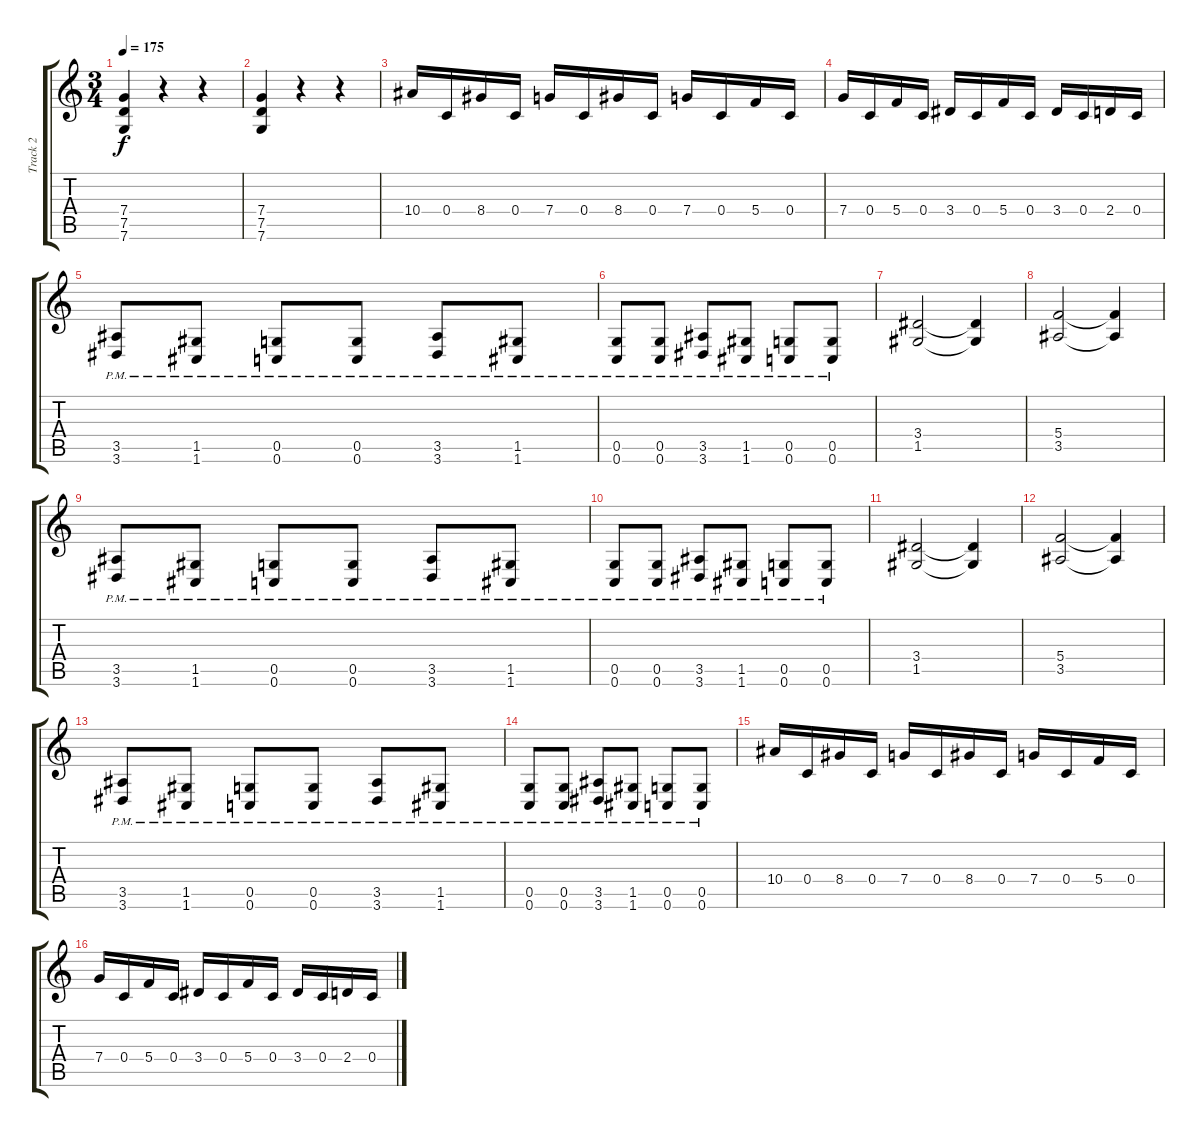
\track ("Track 2" "Track 2") {instrument distortionguitar}
\staff {score tabs}
\tuning (D4 A3 F3 C3 G2 C2) {hide}
\ts (3 4)
\tempo 175
\clef g2
\ks c
(7.4 7.5 7.6).4{dy f instrument distortionguitar} r.4 r.4 |
(7.4 7.5 7.6).4 r.4 r.4 |
10.4.16 0.4.16 8.4.16 0.4.16 7.4.16 0.4.16 8.4.16 0.4.16 7.4.16 0.4.16 5.4.16 0.4.16 |
7.4.16 0.4.16 5.4.16 0.4.16 3.4.16 0.4.16 5.4.16 0.4.16 3.4.16 0.4.16 2.4.16 0.4.16 |
(3.5{pm} 3.6{pm}).8 (1.5{pm} 1.6{pm}).8 (0.5{pm} 0.6{pm}).8 (0.5{pm} 0.6{pm}).8 (3.5{pm} 3.6{pm}).8 (1.5{pm} 1.6{pm}).8 |
(0.5{pm} 0.6{pm}).8 (0.5{pm} 0.6{pm}).8 (3.5{pm} 3.6{pm}).8 (1.5{pm} 1.6{pm}).8 (0.5{pm} 0.6{pm}).8 (0.5{pm} 0.6{pm}).8 |
(3.4 1.5).2 (3.4{t} 1.5{t}).4 |
(5.4 3.5).2 (5.4{t} 3.5{t}).4 |
(3.5{pm} 3.6{pm}).8 (1.5{pm} 1.6{pm}).8 (0.5{pm} 0.6{pm}).8 (0.5{pm} 0.6{pm}).8 (3.5{pm} 3.6{pm}).8 (1.5{pm} 1.6{pm}).8 |
(0.5{pm} 0.6{pm}).8 (0.5{pm} 0.6{pm}).8 (3.5{pm} 3.6{pm}).8 (1.5{pm} 1.6{pm}).8 (0.5{pm} 0.6{pm}).8 (0.5{pm} 0.6{pm}).8 |
(3.4 1.5).2 (3.4{t} 1.5{t}).4 |
(5.4 3.5).2 (5.4{t} 3.5{t}).4 |
(3.5{pm} 3.6{pm}).8 (1.5{pm} 1.6{pm}).8 (0.5{pm} 0.6{pm}).8 (0.5{pm} 0.6{pm}).8 (3.5{pm} 3.6{pm}).8 (1.5{pm} 1.6{pm}).8 |
(0.5{pm} 0.6{pm}).8 (0.5{pm} 0.6{pm}).8 (3.5{pm} 3.6{pm}).8 (1.5{pm} 1.6{pm}).8 (0.5{pm} 0.6{pm}).8 (0.5{pm} 0.6{pm}).8 |
10.4.16 0.4.16 8.4.16 0.4.16 7.4.16 0.4.16 8.4.16 0.4.16 7.4.16 0.4.16 5.4.16 0.4.16 |
7.4.16 0.4.16 5.4.16 0.4.16 3.4.16 0.4.16 5.4.16 0.4.16 3.4.16 0.4.16 2.4.16 0.4.16
